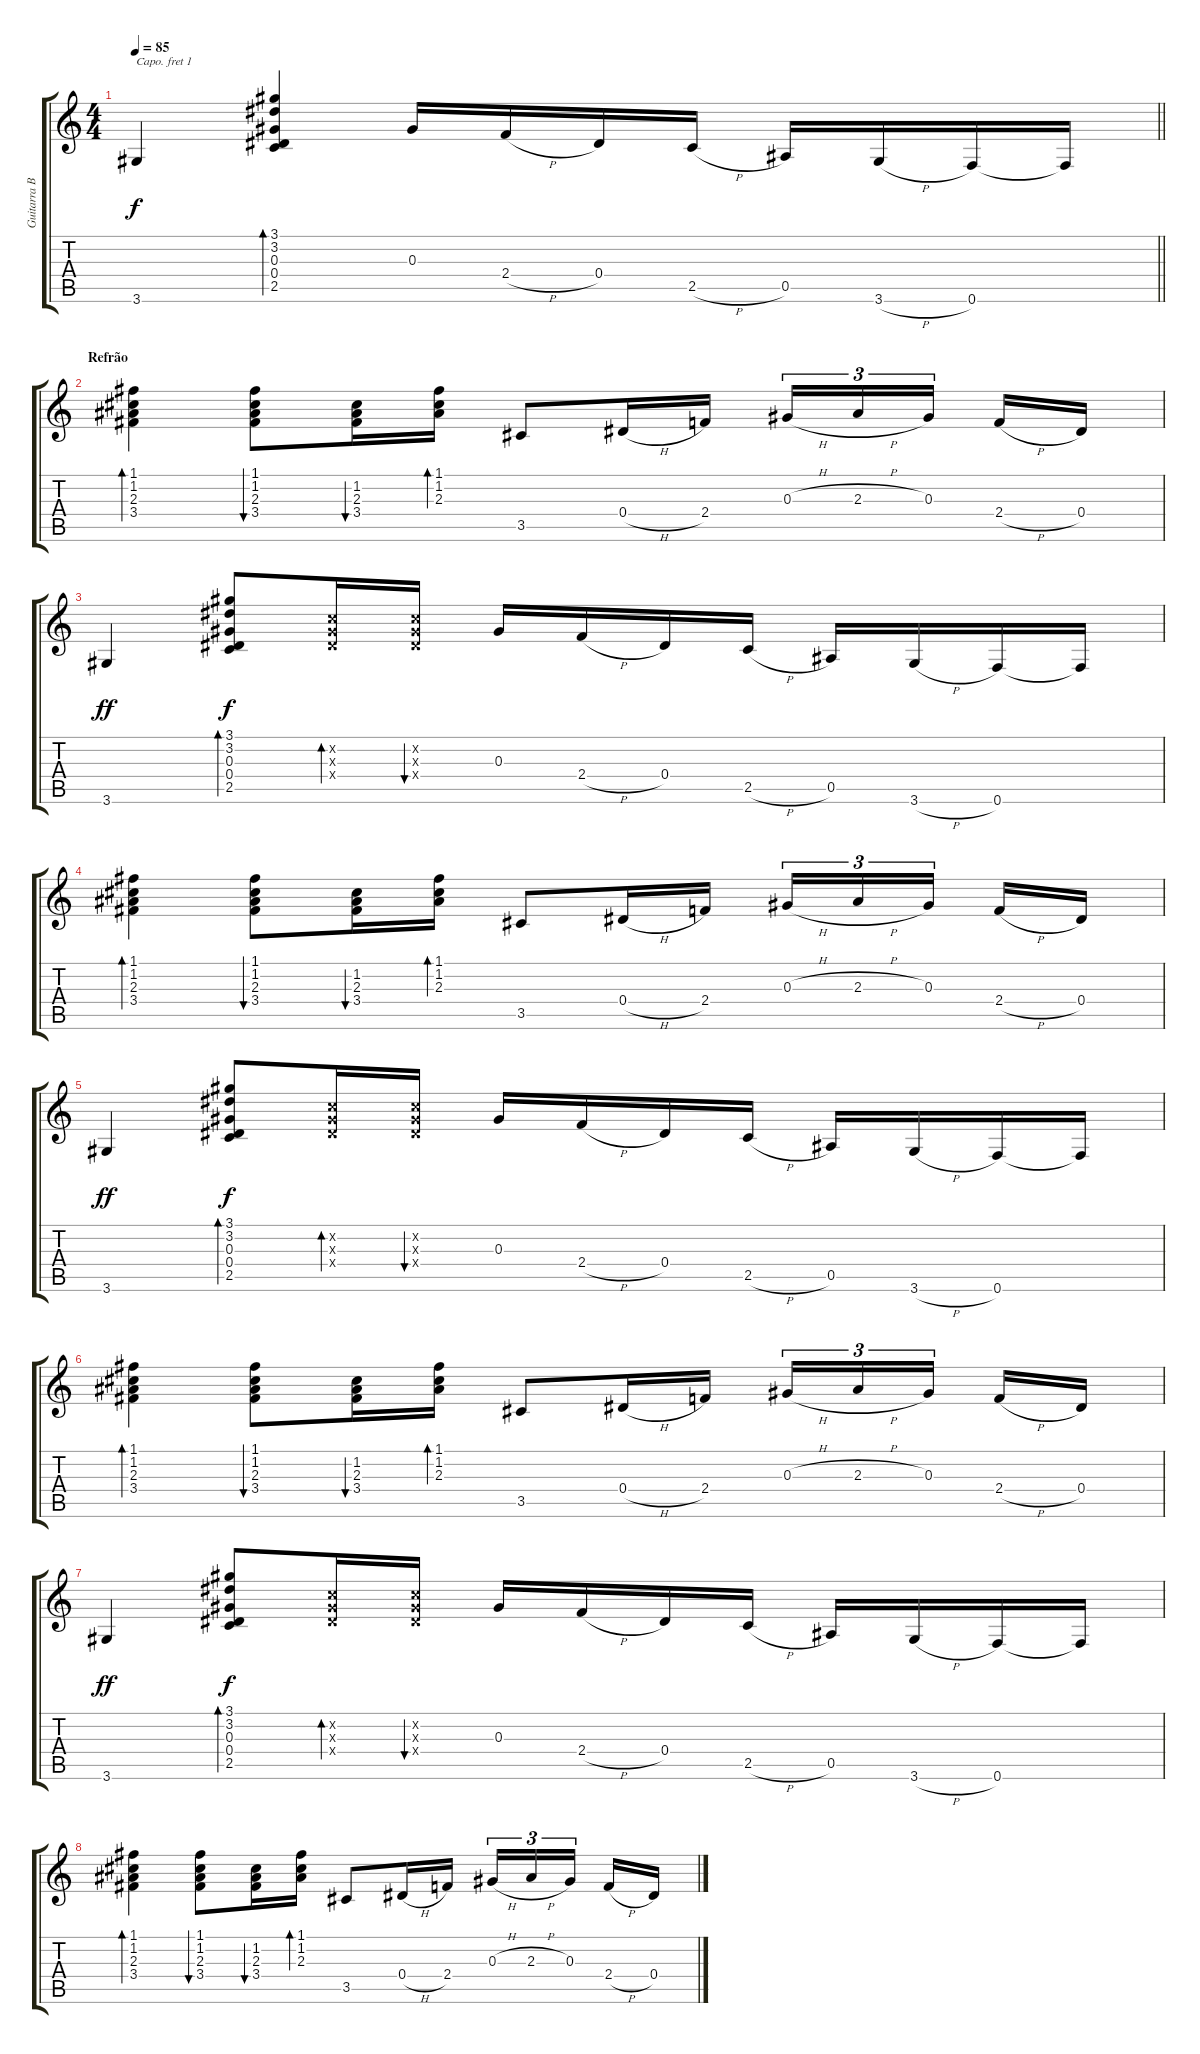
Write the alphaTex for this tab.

\track ("Guitarra Base" "Guitarra B") {instrument acousticguitarsteel}
\staff {score tabs}
\capo 1
\tuning (E4 B3 G3 D3 A2 E2) {hide}
\ts (4 4)
\tempo 85
\clef g2
\barLineRight lightlight
\ks c
3.6.4{dy f} (3.1 3.2 0.3 0.4 2.5).4{bd 60} 0.3.16 2.4{h}.16 0.4.16 2.5{h}.16 0.5.16 3.6{h}.16 0.6.16 0.6{t}.16 |
\section ("" "Refrão")
(1.1 1.2 2.3 3.4).4{bd 60} (1.1 1.2 2.3 3.4).8{bu 60} (1.2 2.3 3.4).16{bu 60} (1.1 1.2 2.3).16{bd 60} 3.5.8 0.4{h}.16 2.4.16 0.3{h}.16{tu (3 2)} 2.3{h}.16{tu (3 2)} 0.3.16{tu (3 2) beam splitsecondary} 2.4{h}.16 0.4.16 |
3.6.4{dy ff} (3.1 3.2 0.3 0.4 2.5).8{bd 60 dy f} (0.2{x} 0.3{x} 0.4{x}).16{bd 60} (0.2{x} 0.3{x} 0.4{x}).16{bu 60} 0.3.16 2.4{h}.16 0.4.16 2.5{h}.16 0.5.16 3.6{h}.16 0.6.16 0.6{t}.16 |
(1.1 1.2 2.3 3.4).4{bd 60} (1.1 1.2 2.3 3.4).8{bu 60} (1.2 2.3 3.4).16{bu 60} (1.1 1.2 2.3).16{bd 60} 3.5.8 0.4{h}.16 2.4.16 0.3{h}.16{tu (3 2)} 2.3{h}.16{tu (3 2)} 0.3.16{tu (3 2) beam splitsecondary} 2.4{h}.16 0.4.16 |
3.6.4{dy ff} (3.1 3.2 0.3 0.4 2.5).8{bd 60 dy f} (0.2{x} 0.3{x} 0.4{x}).16{bd 60} (0.2{x} 0.3{x} 0.4{x}).16{bu 60} 0.3.16 2.4{h}.16 0.4.16 2.5{h}.16 0.5.16 3.6{h}.16 0.6.16 0.6{t}.16 |
(1.1 1.2 2.3 3.4).4{bd 60} (1.1 1.2 2.3 3.4).8{bu 60} (1.2 2.3 3.4).16{bu 60} (1.1 1.2 2.3).16{bd 60} 3.5.8 0.4{h}.16 2.4.16 0.3{h}.16{tu (3 2)} 2.3{h}.16{tu (3 2)} 0.3.16{tu (3 2) beam splitsecondary} 2.4{h}.16 0.4.16 |
3.6.4{dy ff} (3.1 3.2 0.3 0.4 2.5).8{bd 60 dy f} (0.2{x} 0.3{x} 0.4{x}).16{bd 60} (0.2{x} 0.3{x} 0.4{x}).16{bu 60} 0.3.16 2.4{h}.16 0.4.16 2.5{h}.16 0.5.16 3.6{h}.16 0.6.16 0.6{t}.16 |
(1.1 1.2 2.3 3.4).4{bd 60} (1.1 1.2 2.3 3.4).8{bu 60} (1.2 2.3 3.4).16{bu 60} (1.1 1.2 2.3).16{bd 60} 3.5.8 0.4{h}.16 2.4.16 0.3{h}.16{tu (3 2)} 2.3{h}.16{tu (3 2)} 0.3.16{tu (3 2) beam splitsecondary} 2.4{h}.16 0.4.16
